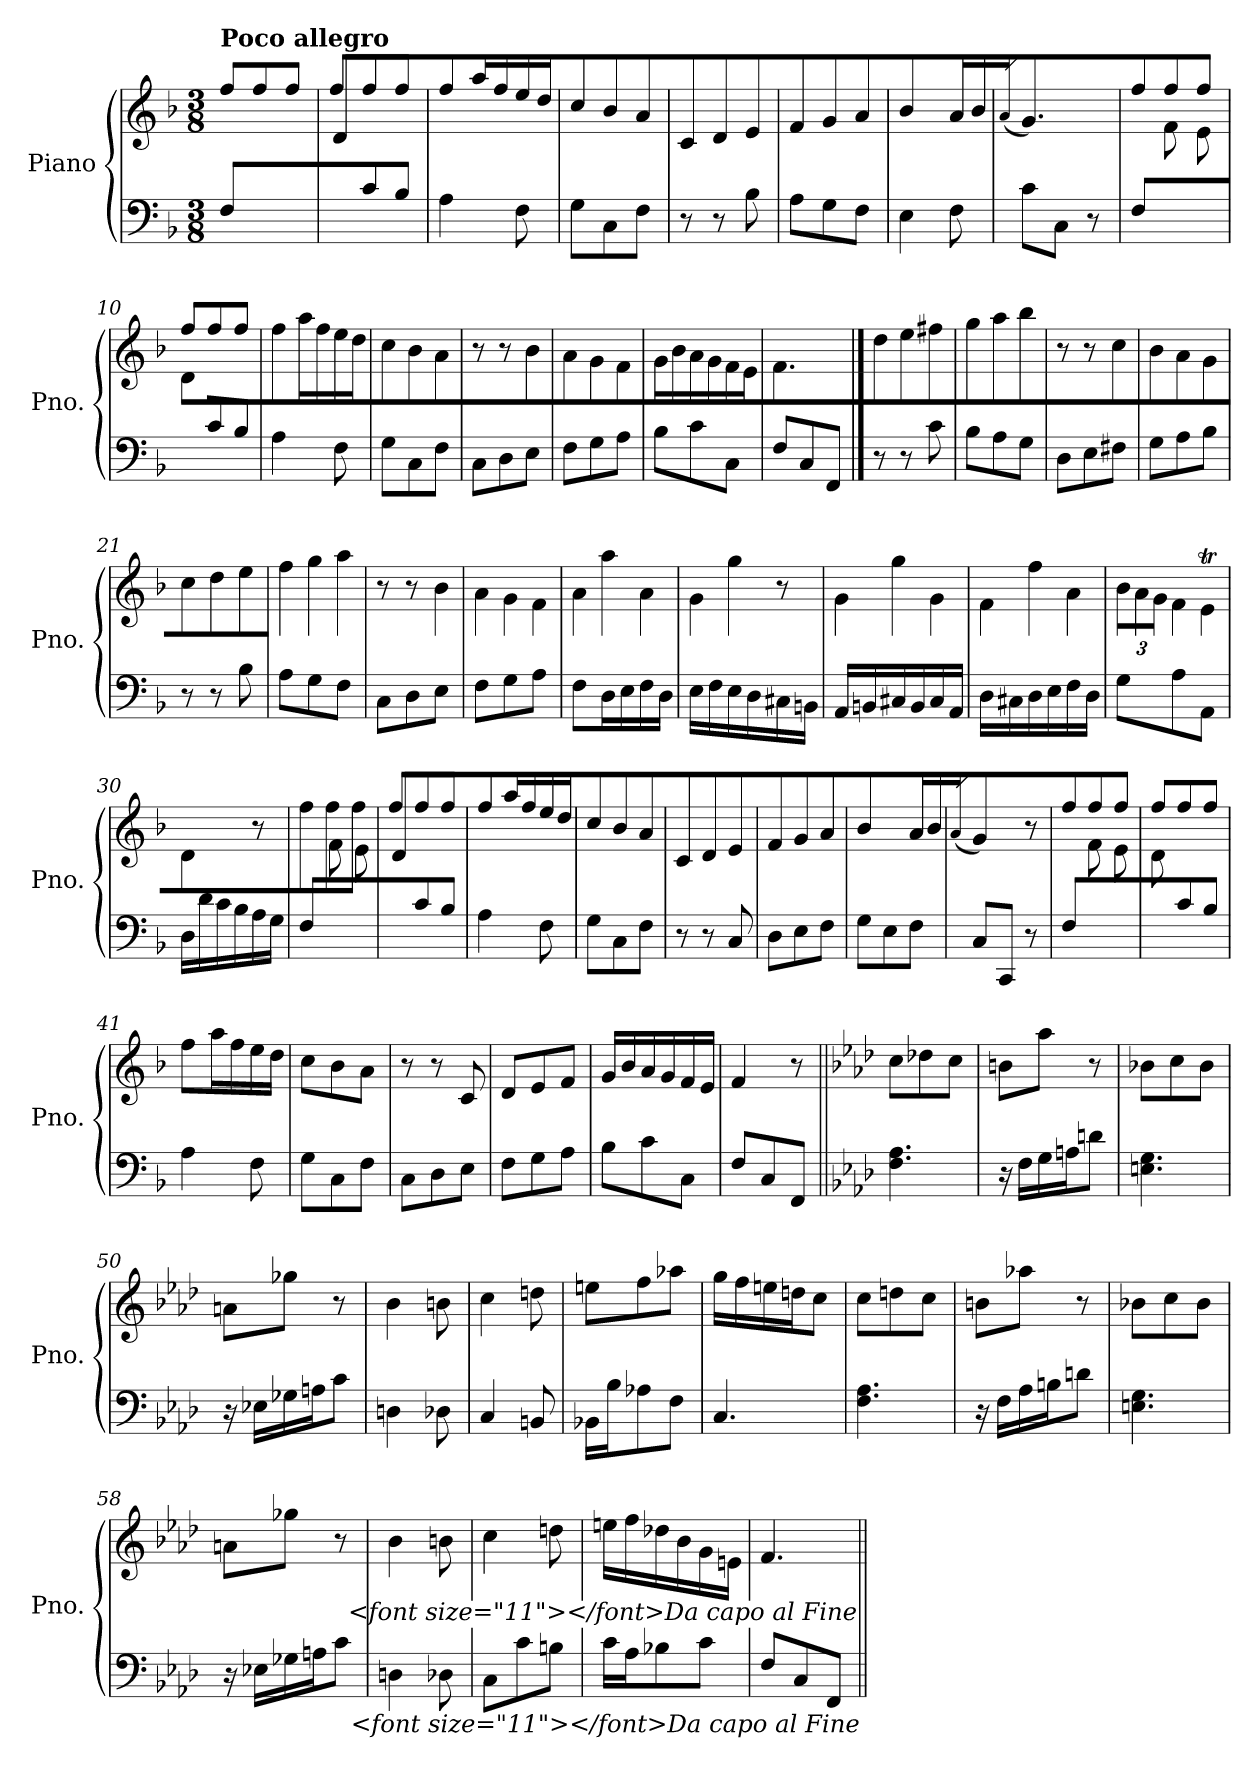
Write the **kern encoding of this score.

**kern	**kern
*part1	*part1
*staff2	*staff1
*I"Piano	*
*I'Pno.	*
*clefF4	*clefG2
*k[b-]	*k[b-]
*M3/8	*M3/8
=1	=1
*	*^
!	!LO:TX:a:B:t=Poco allegro	!
8F/L	8ff/L	8ryy
4ryy	8ff/	8f\
.	8ff/J	8e\J
=2	=2	=2
8ryy	8ff/L	8d\L
8c/	8ff/	4ryy
8B-/J	8ff/J	.
*	*v	*v
=3	=3
4A\	8ff\L
.	16aa\L
.	16ff\
8F\	16ee\
.	16dd\JJ
=4	=4
8G\L	8cc\L
8C\	8b-\
8F\J	8a\J
=5	=5
8r	8c/L
8r	8d/
8B-\	8e/J
=6	=6
8A\L	8f/L
8G\	8g/
8F\J	8a/J
!!LO:LB:g=z
=7	=7
4E\	4b-\
8F\	16a/LL
.	16b-/JJ
=8	=8
.	(<16qa/
8c\L	4.g/)
8C\J	.
8r	.
=9	=9
*	*^
8F/L	8ff/L	8ryy
4ryy	8ff/	8f\
.	8ff/J	8e\J
=10	=10	=10
8ryy	8ff/L	8d\L
8c/	8ff/	4ryy
8B-/J	8ff/J	.
*	*v	*v
=11	=11
4A\	8ff\L
.	16aa\L
.	16ff\
8F\	16ee\
.	16dd\JJ
=12	=12
8G\L	8cc\L
8C\	8b-\
8F\J	8a\J
=13	=13
8C\L	8r
8D\	8r
8E\J	8b-\
!!LO:LB:g=z
=14	=14
8F\L	8a/L
8G\	8g/
8A\J	8f/J
=15	=15
8B-\L	16g/LL
.	16b-/
8c\	16a/
.	16g/
8C\J	16f/
.	16e/JJ
=16	=16
8F/L	4.f/
8C/	.
8FF/J	.
==17	==17
8r	8dd\L
8r	8ee\
8c\	8ff#X\J
=18	=18
8B-\L	8gg\L
8A\	8aa\
8G\J	8bb-\J
=19	=19
8D\L	8r
8E\	8r
8F#X\J	8cc\
!!LO:LB:g=z
=20	=20
8G\L	8b-/L
8A\	8a/
8B-\J	8g/J
=21	=21
8r	8cc\L
8r	8dd\
8B-\	8ee\J
=22	=22
8A\L	8ff\L
8G\	8gg\
8F\J	8aa\J
=23	=23
8C\L	8r
8D\	8r
8E\J	8b-\
=24	=24
8F\L	8a/L
8G\	8g/
8A\J	8f/J
=25	=25
8F\L	8a\L
16D\L	8aa\
16E\	.
16F\	8a\J
16D\JJ	.
!!LO:LB:g=z
=26	=26
16E\LL	8g\L
16F\	.
16E\	8gg\J
16D\	.
16C#X\	8r
16BBn\JJ	.
=27	=27
16AA/LL	8g\L
16BBn/	.
16C#X/	8gg\
16BB/	.
16C#/	8g\J
16AA/JJ	.
=28	=28
16D\LL	8f\L
16C#X\	.
16D\	8ff\J
16E\	.
16F\	8a/
16D\JJ	.
=29	=29
*	*Xbrackettup
8G\L	24b-/LL
.	24a/
.	24g/J
8A\	8f/
8AA\J	8et/J
=30	=30
16D\LL	4d/
16d\	.
16c\	.
16B-\	.
16A\	8r
16G\JJ	.
!!LO:PB:g=z
=31	=31
*	*^
8F/L	8ff/L	8ryy
4ryy	8ff/	8f\
.	8ff/J	8e\J
=32	=32	=32
8ryy	8ff/L	8d\L
8c/	8ff/	4ryy
8B-/J	8ff/J	.
*	*v	*v
=33	=33
4A\	8ff\L
.	16aa\L
.	16ff\
8F\	16ee\
.	16dd\JJ
=34	=34
8G\L	8cc\L
8C\	8b-\
8F\J	8a\J
=35	=35
8r	8c/L
8r	8d/
8C/	8e/J
=36	=36
8D\L	8f/L
8E\	8g/
8F\J	8a/J
=37	=37
8G\L	4b-\
8E\	.
8F\J	16a/LL
.	16b-/JJ
!!LO:LB:g=z
=38	=38
.	(<16qa/
8C/L	4g/)
8CC/J	.
8r	8r
=39	=39
*	*^
8F/L	8ff/L	8ryy
4ryy	8ff/	8f\
.	8ff/J	8e\J
=40	=40	=40
8ryy	8ff/L	8d\L
8c/	8ff/	4ryy
8B-/J	8ff/J	.
*	*v	*v
=41	=41
4A\	8ff\L
.	16aa\L
.	16ff\
8F\	16ee\
.	16dd\JJ
=42	=42
8G\L	8cc\L
8C\	8b-\
8F\J	8a\J
=43	=43
8C\L	8r
8D\	8r
8E\J	8c/
=44	=44
8F\L	8d/L
8G\	8e/
8A\J	8f/J
!!LO:LB:g=z
=45	=45
8B-\L	16g/LL
.	16b-/
8c\	16a/
.	16g/
8C\J	16f/
.	16e/JJ
=46	=46
8F/L	4f/
8C/	.
8FF/J	8r
=47||	=47||
*k[b-e-a-d-]	*k[b-e-a-d-]
4.F\ 4.A-\	8cc\L
.	8dd-X\
.	8cc\J
=48	=48
16r	8bn\L
16F\LL	.
16G\	8aa-\J
16An\J	.
8dn\J	8r
=49	=49
4.En\ 4.G\	8b-X\L
.	8cc\
.	8b-\J
!!LO:LB:g=z
=50	=50
16r	8an\L
16E-X\LL	.
16G-X\	8gg-X\J
16An\J	.
8c\J	8r
=51	=51
4Dn\	4b-\
8D-X\	8bn\
=52	=52
4C/	4cc\
8BBn/	8ddn\
=53	=53
16BB-X\LL	8een\L
16B-\J	.
8A-X\	8ff\
8F\J	8aa-X\J
=54	=54
4.C/	16gg\LL
.	16ff\
.	16een\
.	16ddn\J
.	8cc\J
=55	=55
4.F\ 4.A-\	8cc\L
.	8ddn\
.	8cc\J
!!LO:LB:g=z
=56	=56
16r	8bn\L
16F\LL	.
16A-\	8aa-X\J
16Bn\J	.
8dn\J	8r
=57	=57
4.En\ 4.G\	8b-X\L
.	8cc\
.	8b-\J
=58	=58
16r	8an\L
16E-X\LL	.
16G-X\	8gg-X\J
16An\J	.
8c\J	8r
=59	=59
4Dn\	4b-\
8D-X\	8bn\
=60	=60
8C\L	4cc\
8c\	.
8Bn\J	8ddn\
=61	=61
16c\LL	16een\LL
16A-\J	16ff\
8B-X\	16dd-X\
.	16b-\
8c\J	16g\
.	16en\JJ
=62	=62
8F/L	4.f/
8C/	.
8FF/J	.
!	!LO:TX:b:t=<font size="11"></font>Da capo <i>al Fine</i>
!LO:TX:b:t=<font size="11"></font>Da capo <i>al Fine</i>	!
=||	=||
*-	*-
